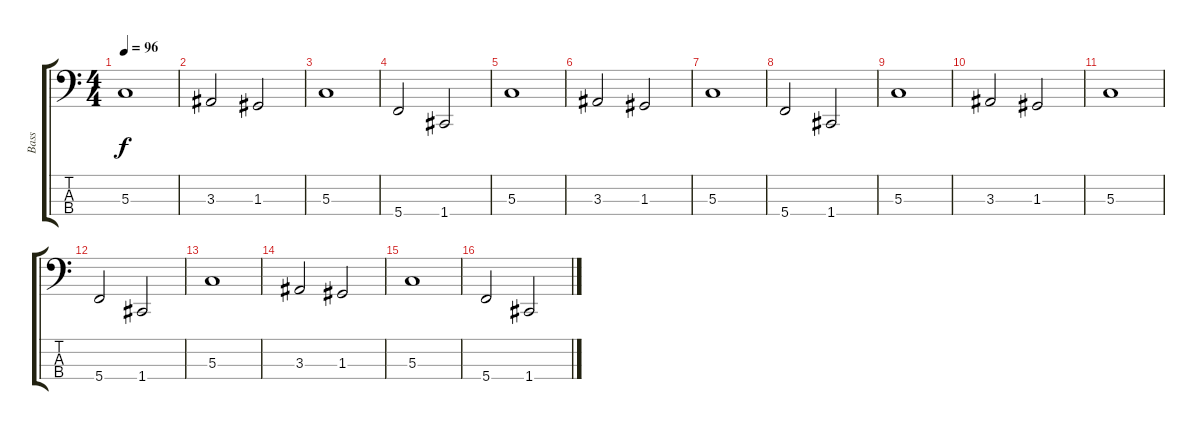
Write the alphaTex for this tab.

\track ("Bass" "Bass") {instrument electricbasspick}
\staff {score tabs}
\tuning (F2 C2 G1 C1) {hide}
\ts (4 4)
\tempo 96
\clef f4
\ks c
5.3.1{dy f instrument electricbasspick} |
3.3.2 1.3.2 |
5.3.1 |
5.4.2 1.4.2 |
5.3.1 |
3.3.2 1.3.2 |
5.3.1 |
5.4.2 1.4.2 |
5.3.1 |
3.3.2 1.3.2 |
5.3.1 |
5.4.2 1.4.2 |
5.3.1 |
3.3.2 1.3.2 |
5.3.1 |
5.4.2 1.4.2
